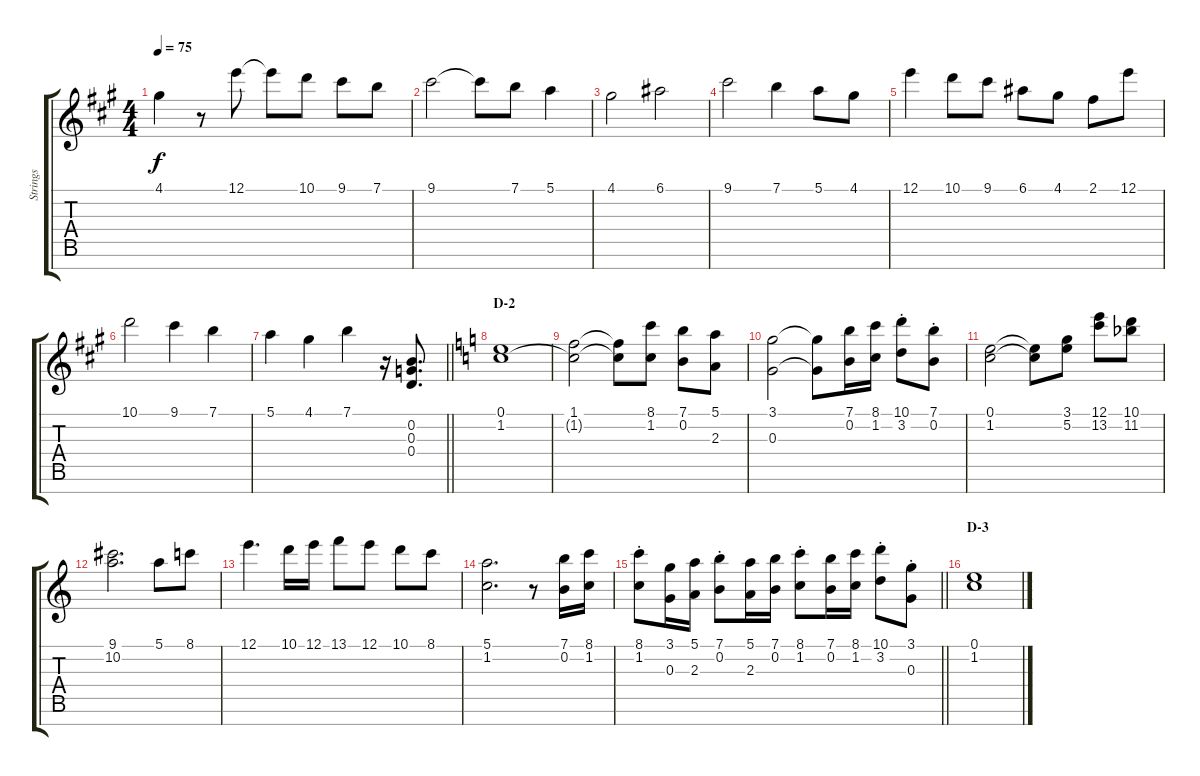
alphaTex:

\track ("Strings" "Strings") {instrument stringensemble1}
\staff {score tabs}
\tuning (E5 B4 G4 D4 A3 E3 B2) {hide}
\ts (4 4)
\tempo 75
\clef g2
\ks a
4.1.4{dy f} r.8 12.1.8 12.1{t}.8 10.1.8 9.1.8 7.1.8 |
9.1.2 9.1{t}.8 7.1.8 5.1.4 |
4.1.2 6.1.2 |
9.1.2 7.1.4 5.1.8 4.1.8 |
12.1.4 10.1.8 9.1.8 6.1.8 4.1.8 2.1.8 12.1.8 |
10.1.2 9.1.4 7.1.4 |
\barLineRight lightlight
5.1.4 4.1.4 7.1.4 r.16 (0.2 0.3 0.4).8{d} |
\section ("" "D-2")
\ks c
(0.1 1.2).1 |
(1.1 1.2{t}).2 (1.1{t} 1.2{t}).8 (8.1 1.2).8 (7.1 0.2).8 (5.1 2.3).8 |
(3.1 0.3).2 (3.1{t} 0.3{t}).8 (7.1 0.2).16 (8.1 1.2).16 (10.1{st} 3.2{st}).8 (7.1{st} 0.2{st}).8 |
(0.1 1.2).2 (0.1{t} 1.2{t}).8 (3.1 5.2).8 (12.1 13.2).8 (10.1 11.2{acc b}).8 |
(9.1 10.2).2{d} 5.1.8 8.1.8 |
12.1.4{d} 10.1.16 12.1.16 13.1.8 12.1.8 10.1.8 8.1.8 |
(5.1 1.2).2{d} r.8 (7.1 0.2).16 (8.1 1.2).16 |
\barLineRight lightlight
(8.1{st} 1.2{st}).8 (3.1 0.3).16 (5.1 2.3).16 (7.1{st} 0.2{st}).8 (5.1 2.3).16 (7.1 0.2).16 (8.1{st} 1.2{st}).8 (7.1 0.2).16 (8.1 1.2).16 (10.1{st} 3.2{st}).8 (3.1{st} 0.3{st}).8 |
\section ("" "D-3")
(0.1 1.2).1
